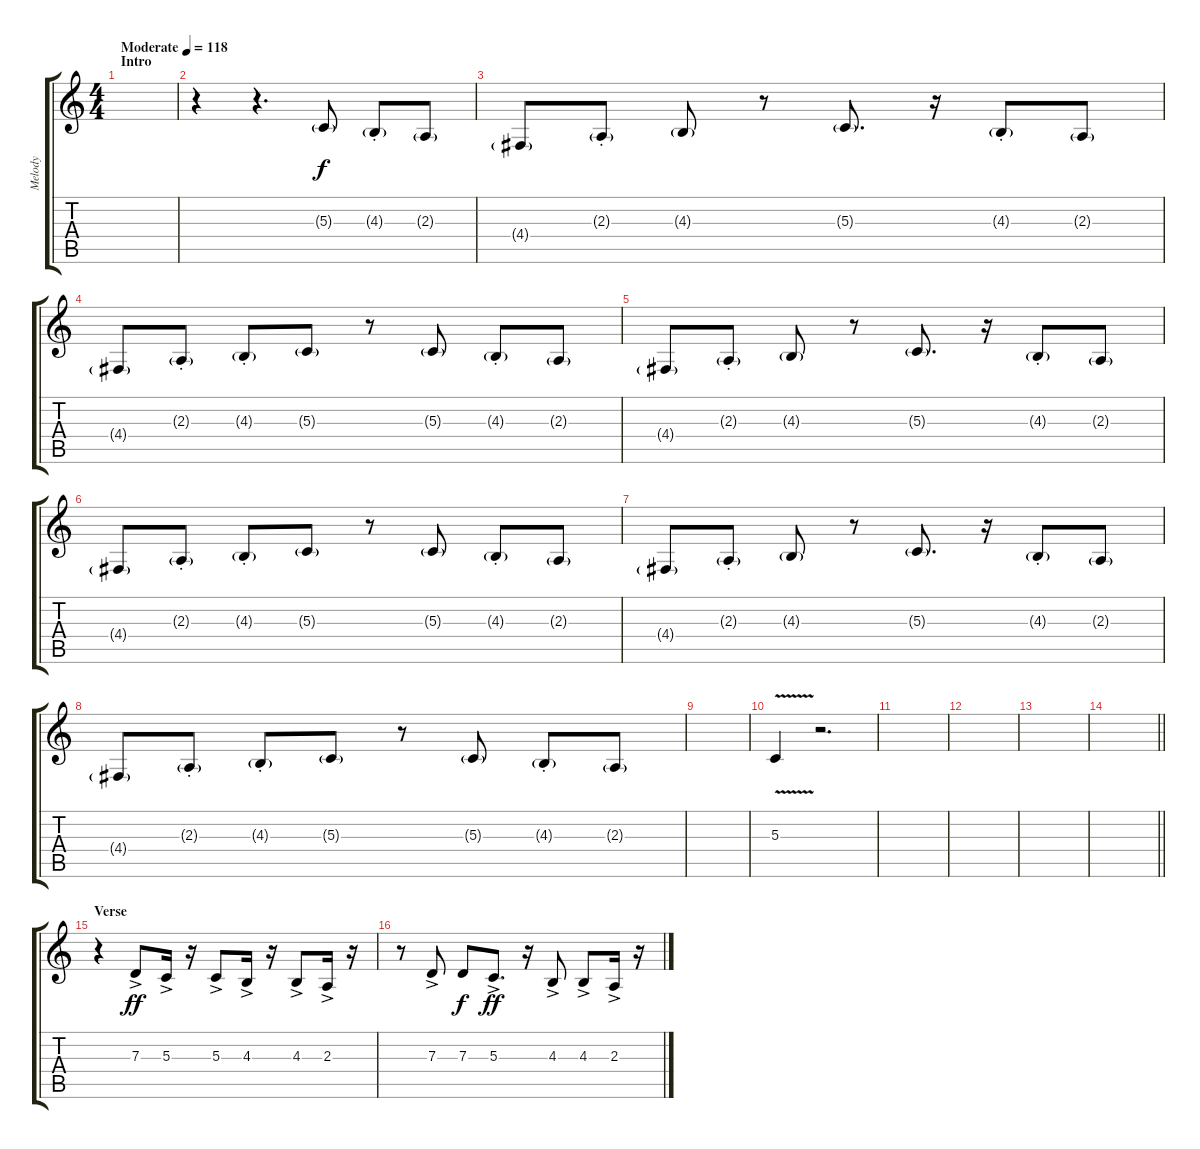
\track ("Melody" "Melody") {instrument clavinet}
\staff {score tabs}
\tuning (E4 B3 G3 D3 A2 E2) {hide}
\ts (4 4)
\section ("" "Intro")
\tempo (118 "Moderate")
\clef g2
\ks c
|
r.4 r.4{d} 5.3{g}.8 4.3{g st}.8 2.3{g}.8 |
4.4{g}.8 2.3{g st}.8 4.3{g}.8 r.8 5.3{g}.8{d} r.16 4.3{g st}.8 2.3{g}.8 |
4.4{g}.8 2.3{g st}.8 4.3{g st}.8 5.3{g}.8 r.8 5.3{g}.8 4.3{g st}.8 2.3{g}.8 |
4.4{g}.8 2.3{g st}.8 4.3{g}.8 r.8 5.3{g}.8{d} r.16 4.3{g st}.8 2.3{g}.8 |
4.4{g}.8 2.3{g st}.8 4.3{g st}.8 5.3{g}.8 r.8 5.3{g}.8 4.3{g st}.8 2.3{g}.8 |
4.4{g}.8 2.3{g st}.8 4.3{g}.8 r.8 5.3{g}.8{d} r.16 4.3{g st}.8 2.3{g}.8 |
4.4{g}.8 2.3{g st}.8 4.3{g st}.8 5.3{g}.8 r.8 5.3{g}.8 4.3{g st}.8 2.3{g}.8 |
|
5.3{v}.4{dy f} r.2{d} |
|
|
|
\barLineRight lightlight
|
\section ("" "Verse")
r.4 7.3{ac}.8{dy ff} 5.3{ac}.16 r.16 5.3{ac}.8 4.3{ac}.16 r.16 4.3{ac}.8 2.3{ac}.16 r.16 |
r.8 7.3{ac}.8 7.3.8{dy f} 5.3{ac}.8{d dy ff} r.16 4.3{ac}.8 4.3{ac}.8 2.3{ac}.16 r.16
